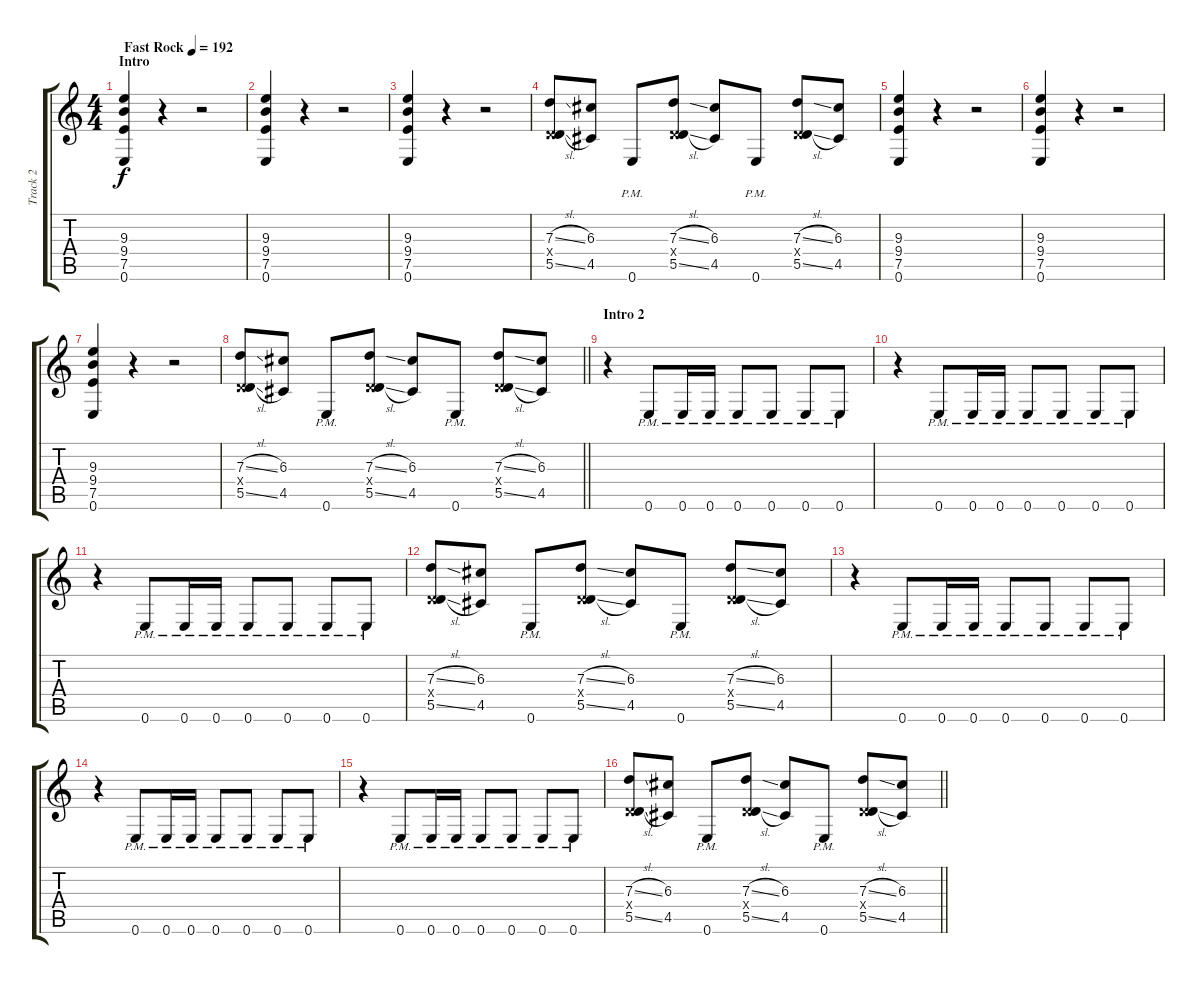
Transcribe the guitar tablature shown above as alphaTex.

\track ("Track 2" "Track 2") {instrument distortionguitar}
\staff {score tabs}
\tuning (E4 B3 G3 D3 A2 E2) {hide}
\ts (4 4)
\section ("" "Intro")
\tempo (192 "Fast Rock")
\clef g2
\ks c
(9.3 9.4 7.5 0.6).4{dy f instrument distortionguitar} r.4 r.2 |
(9.3 9.4 7.5 0.6).4 r.4 r.2 |
(9.3 9.4 7.5 0.6).4 r.4 r.2 |
(7.3{sl} 0.4{x} 5.5{sl}).8 (6.3 4.5).8 0.6{pm}.8 (7.3{sl} 0.4{x} 5.5{sl}).8 (6.3 4.5).8 0.6{pm}.8 (7.3{sl} 0.4{x} 5.5{sl}).8 (6.3 4.5).8 |
(9.3 9.4 7.5 0.6).4 r.4 r.2 |
(9.3 9.4 7.5 0.6).4 r.4 r.2 |
(9.3 9.4 7.5 0.6).4 r.4 r.2 |
\barLineRight lightlight
(7.3{sl} 0.4{x} 5.5{sl}).8 (6.3 4.5).8 0.6{pm}.8 (7.3{sl} 0.4{x} 5.5{sl}).8 (6.3 4.5).8 0.6{pm}.8 (7.3{sl} 0.4{x} 5.5{sl}).8 (6.3 4.5).8 |
\section ("" "Intro 2")
r.4 0.6{pm}.8 0.6{pm}.16 0.6{pm}.16 0.6{pm}.8 0.6{pm}.8 0.6{pm}.8 0.6{pm}.8 |
r.4 0.6{pm}.8 0.6{pm}.16 0.6{pm}.16 0.6{pm}.8 0.6{pm}.8 0.6{pm}.8 0.6{pm}.8 |
r.4 0.6{pm}.8 0.6{pm}.16 0.6{pm}.16 0.6{pm}.8 0.6{pm}.8 0.6{pm}.8 0.6{pm}.8 |
(7.3{sl} 0.4{x} 5.5{sl}).8 (6.3 4.5).8 0.6{pm}.8 (7.3{sl} 0.4{x} 5.5{sl}).8 (6.3 4.5).8 0.6{pm}.8 (7.3{sl} 0.4{x} 5.5{sl}).8 (6.3 4.5).8 |
r.4 0.6{pm}.8 0.6{pm}.16 0.6{pm}.16 0.6{pm}.8 0.6{pm}.8 0.6{pm}.8 0.6{pm}.8 |
r.4 0.6{pm}.8 0.6{pm}.16 0.6{pm}.16 0.6{pm}.8 0.6{pm}.8 0.6{pm}.8 0.6{pm}.8 |
r.4 0.6{pm}.8 0.6{pm}.16 0.6{pm}.16 0.6{pm}.8 0.6{pm}.8 0.6{pm}.8 0.6{pm}.8 |
\barLineRight lightlight
(7.3{sl} 0.4{x} 5.5{sl}).8 (6.3 4.5).8 0.6{pm}.8 (7.3{sl} 0.4{x} 5.5{sl}).8 (6.3 4.5).8 0.6{pm}.8 (7.3{sl} 0.4{x} 5.5{sl}).8 (6.3 4.5).8
